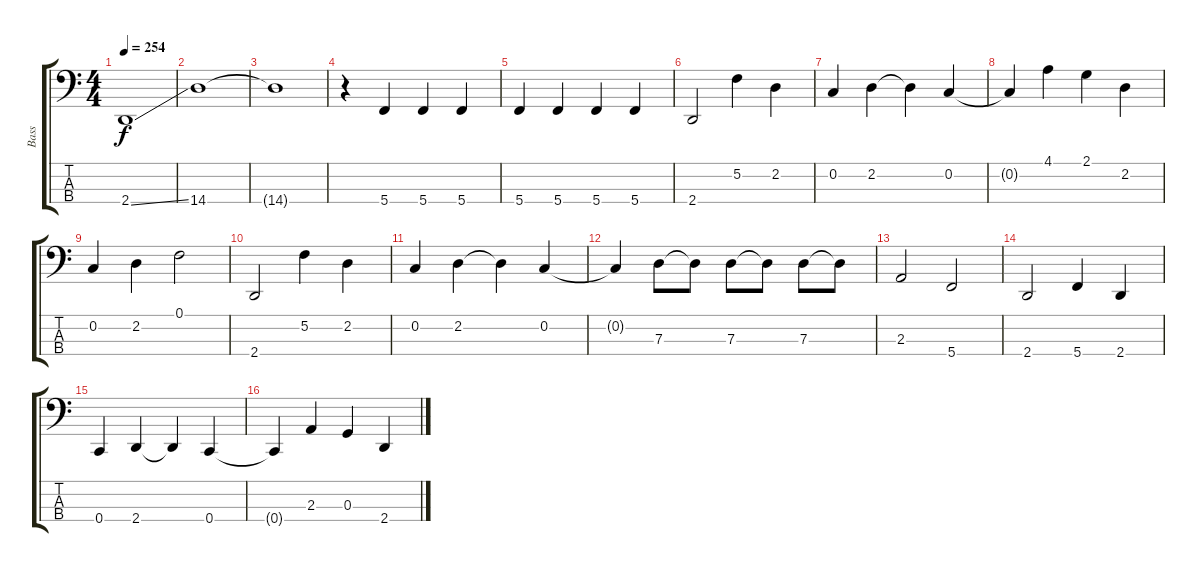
\track ("Bass" "Bass") {instrument electricbassfinger}
\staff {score tabs}
\tuning (F2 C2 G1 C1) {hide}
\ts (4 4)
\tempo 254
\clef f4
\ks c
2.4{ss t}.1{dy f} |
14.4.1 |
14.4{t}.1 |
r.4 5.4.4 5.4.4 5.4.4 |
5.4.4 5.4.4 5.4.4 5.4.4 |
2.4.2 5.2.4 2.2.4 |
0.2.4 2.2.4 2.2{t}.4 0.2.4 |
0.2{t}.4 4.1.4 2.1.4 2.2.4 |
0.2.4 2.2.4 0.1.2 |
2.4.2 5.2.4 2.2.4 |
0.2.4 2.2.4 2.2{t}.4 0.2.4 |
0.2{t}.4 7.3.8 7.3{t}.8 7.3.8 7.3{t}.8 7.3.8 7.3{t}.8 |
2.3.2 5.4.2 |
2.4.2 5.4.4 2.4.4 |
0.4.4 2.4.4 2.4{t}.4 0.4.4 |
0.4{t}.4 2.3.4 0.3.4 2.4.4
